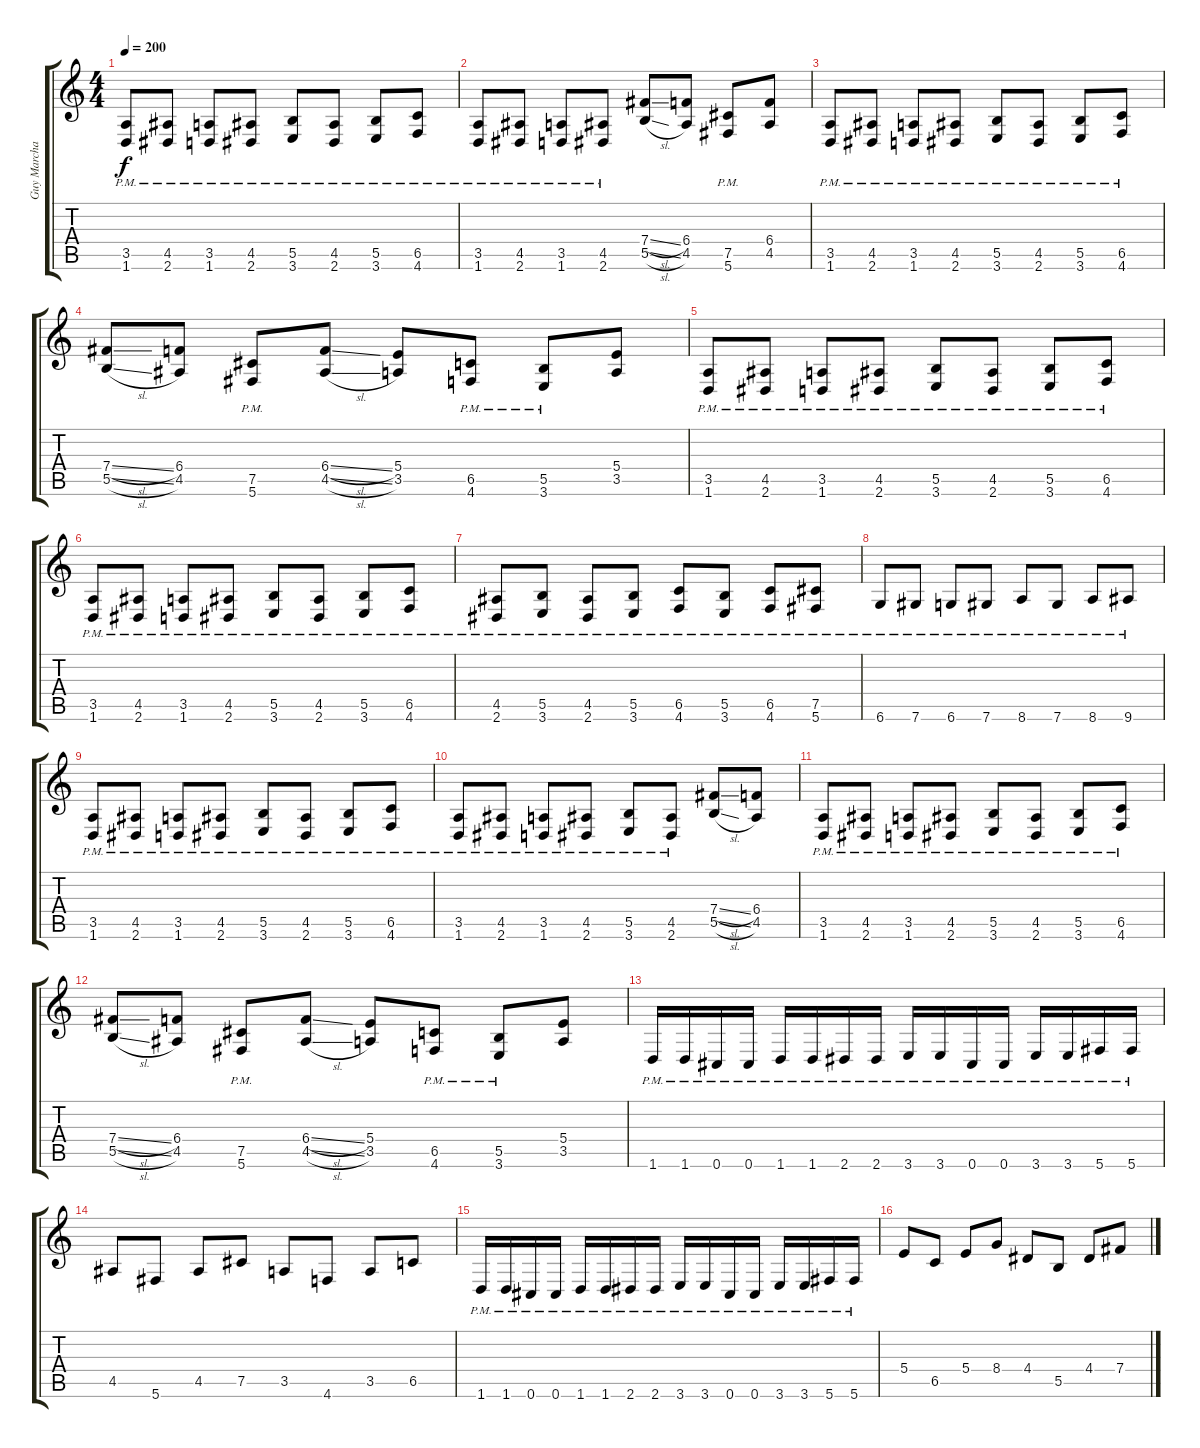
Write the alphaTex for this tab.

\track ("Guy Marchais" "Guy Marcha") {instrument distortionguitar}
\staff {score tabs}
\tuning (Db4 Ab3 E3 B2 Gb2 Db2) {hide}
\ts (4 4)
\tempo 200
\clef g2
\ks c
(3.5{pm} 1.6{pm}).8{dy f} (4.5{pm} 2.6{pm}).8 (3.5{pm} 1.6{pm}).8 (4.5{pm} 2.6{pm}).8 (5.5{pm} 3.6{pm}).8 (4.5{pm} 2.6{pm}).8 (5.5{pm} 3.6{pm}).8 (6.5{pm} 4.6{pm}).8 |
(3.5{pm} 1.6{pm}).8 (4.5{pm} 2.6{pm}).8 (3.5{pm} 1.6{pm}).8 (4.5{pm} 2.6{pm}).8 (7.4{sl} 5.5{sl}).8 (6.4 4.5).8 (7.5{pm} 5.6{pm}).8 (6.4 4.5).8 |
(3.5{pm} 1.6{pm}).8 (4.5{pm} 2.6{pm}).8 (3.5{pm} 1.6{pm}).8 (4.5{pm} 2.6{pm}).8 (5.5{pm} 3.6{pm}).8 (4.5{pm} 2.6{pm}).8 (5.5{pm} 3.6{pm}).8 (6.5{pm} 4.6{pm}).8 |
(7.4{sl} 5.5{sl}).8 (6.4 4.5).8 (7.5{pm} 5.6{pm}).8 (6.4{sl} 4.5{sl}).8 (5.4 3.5).8 (6.5{pm} 4.6{pm}).8 (5.5{pm} 3.6{pm}).8 (5.4 3.5).8 |
(3.5{pm} 1.6{pm}).8 (4.5{pm} 2.6{pm}).8 (3.5{pm} 1.6{pm}).8 (4.5{pm} 2.6{pm}).8 (5.5{pm} 3.6{pm}).8 (4.5{pm} 2.6{pm}).8 (5.5{pm} 3.6{pm}).8 (6.5{pm} 4.6{pm}).8 |
(3.5{pm} 1.6{pm}).8 (4.5{pm} 2.6{pm}).8 (3.5{pm} 1.6{pm}).8 (4.5{pm} 2.6{pm}).8 (5.5{pm} 3.6{pm}).8 (4.5{pm} 2.6{pm}).8 (5.5{pm} 3.6{pm}).8 (6.5{pm} 4.6{pm}).8 |
(4.5{pm} 2.6{pm}).8 (5.5{pm} 3.6{pm}).8 (4.5{pm} 2.6{pm}).8 (5.5{pm} 3.6{pm}).8 (6.5{pm} 4.6{pm}).8 (5.5{pm} 3.6{pm}).8 (6.5{pm} 4.6{pm}).8 (7.5{pm} 5.6{pm}).8 |
6.6{pm}.8 7.6{pm}.8 6.6{pm}.8 7.6{pm}.8 8.6{pm}.8 7.6{pm}.8 8.6{pm}.8 9.6{pm}.8 |
(3.5{pm} 1.6{pm}).8 (4.5{pm} 2.6{pm}).8 (3.5{pm} 1.6{pm}).8 (4.5{pm} 2.6{pm}).8 (5.5{pm} 3.6{pm}).8 (4.5{pm} 2.6{pm}).8 (5.5{pm} 3.6{pm}).8 (6.5{pm} 4.6{pm}).8 |
(3.5{pm} 1.6{pm}).8 (4.5{pm} 2.6{pm}).8 (3.5{pm} 1.6{pm}).8 (4.5{pm} 2.6{pm}).8 (5.5{pm} 3.6{pm}).8 (4.5{pm} 2.6{pm}).8 (7.4{sl} 5.5{sl}).8 (6.4 4.5).8 |
(3.5{pm} 1.6{pm}).8 (4.5{pm} 2.6{pm}).8 (3.5{pm} 1.6{pm}).8 (4.5{pm} 2.6{pm}).8 (5.5{pm} 3.6{pm}).8 (4.5{pm} 2.6{pm}).8 (5.5{pm} 3.6{pm}).8 (6.5{pm} 4.6{pm}).8 |
(7.4{sl} 5.5{sl}).8 (6.4 4.5).8 (7.5{pm} 5.6{pm}).8 (6.4{sl} 4.5{sl}).8 (5.4 3.5).8 (6.5{pm} 4.6{pm}).8 (5.5{pm} 3.6{pm}).8 (5.4 3.5).8 |
1.6{pm}.16 1.6{pm}.16 0.6{pm}.16 0.6{pm}.16 1.6{pm}.16 1.6{pm}.16 2.6{pm}.16 2.6{pm}.16 3.6{pm}.16 3.6{pm}.16 0.6{pm}.16 0.6{pm}.16 3.6{pm}.16 3.6{pm}.16 5.6{pm}.16 5.6{pm}.16 |
4.5.8 5.6.8 4.5.8 7.5.8 3.5.8 4.6.8 3.5.8 6.5.8 |
1.6{pm}.16 1.6{pm}.16 0.6{pm}.16 0.6{pm}.16 1.6{pm}.16 1.6{pm}.16 2.6{pm}.16 2.6{pm}.16 3.6{pm}.16 3.6{pm}.16 0.6{pm}.16 0.6{pm}.16 3.6{pm}.16 3.6{pm}.16 5.6{pm}.16 5.6{pm}.16 |
5.4.8 6.5.8 5.4.8 8.4.8 4.4.8 5.5.8 4.4.8 7.4.8
